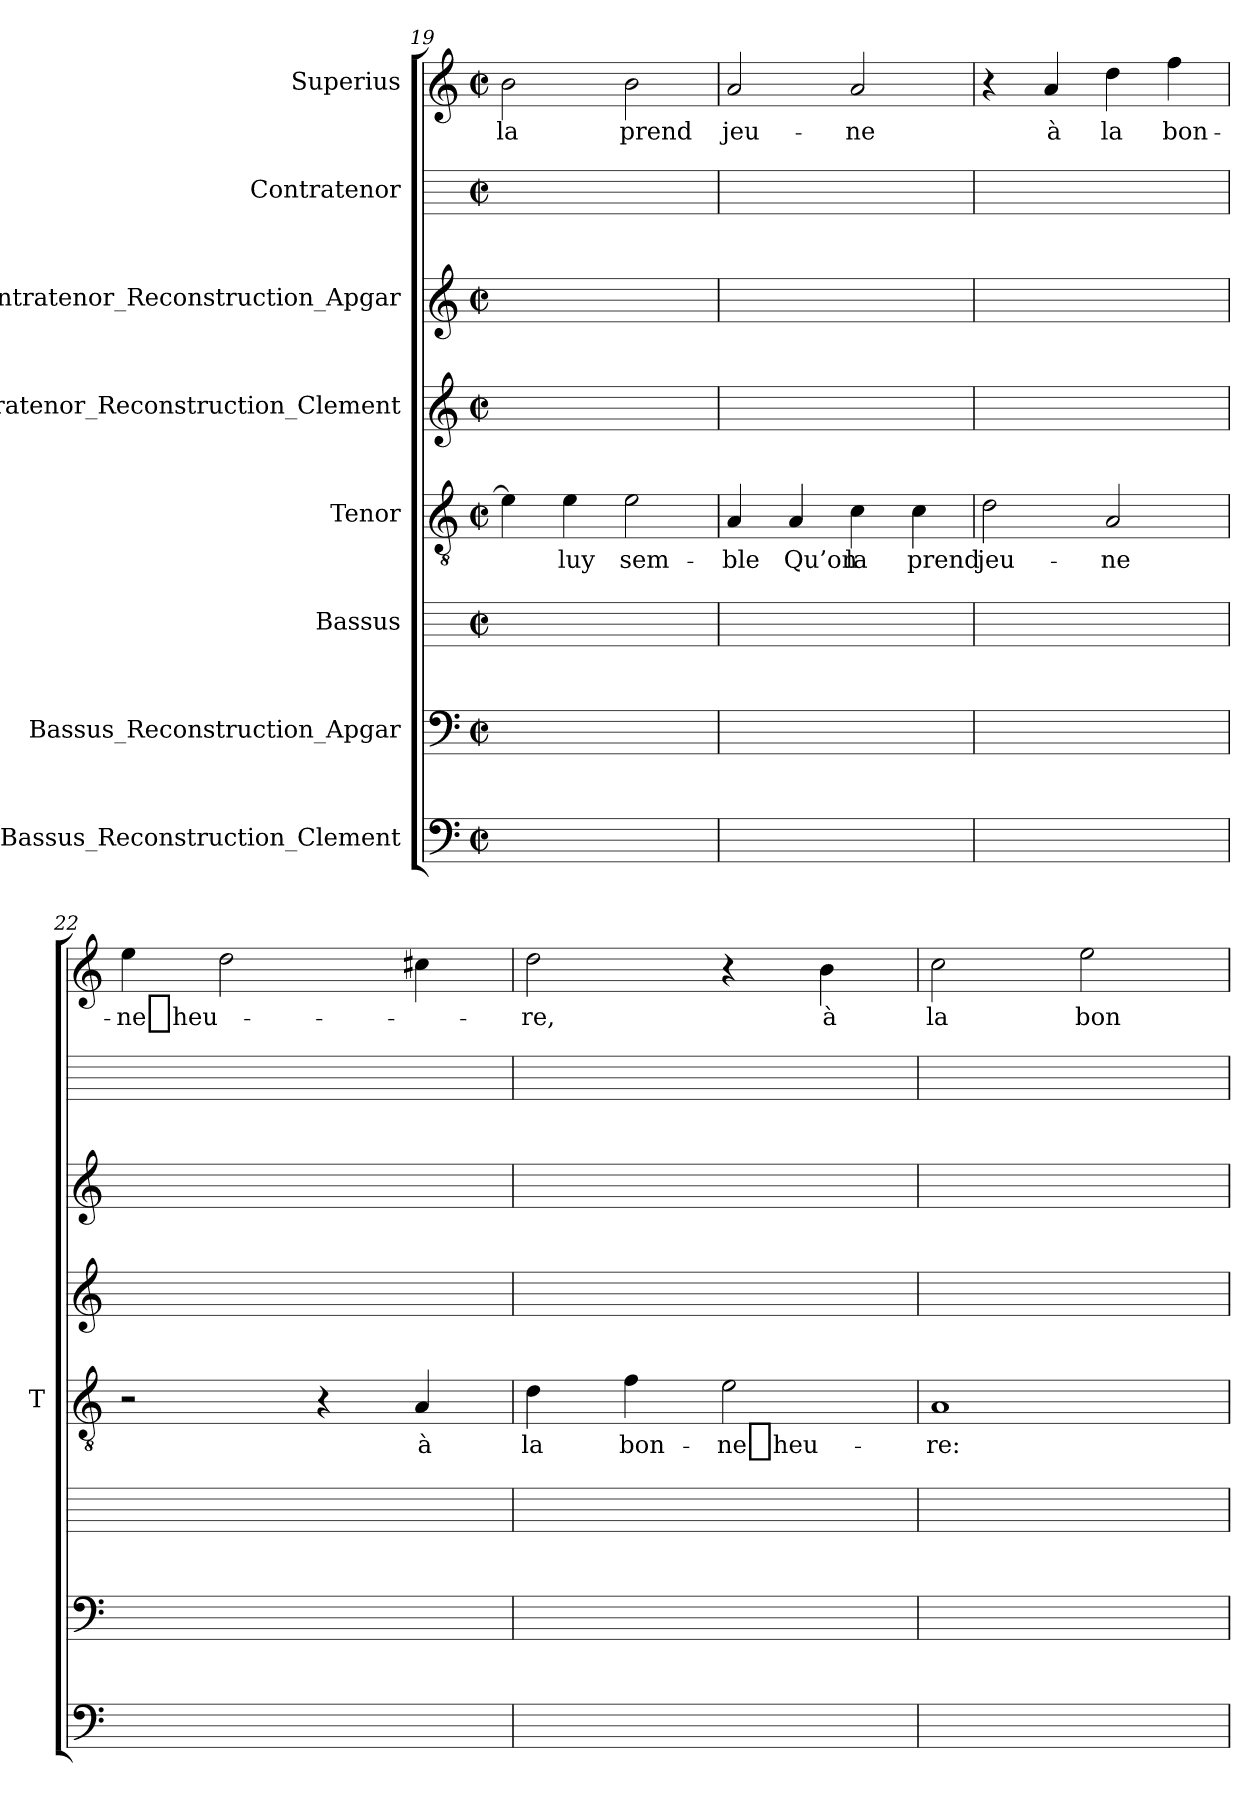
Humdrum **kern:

**kern	**kern	**kern	**kern	**text	**kern	**kern	**kern	**kern	**text
*part8	*part7	*part6	*part5	*part5	*part4	*part3	*part2	*part1	*part1
*staff8	*staff7	*staff6	*staff5	*staff5	*staff4	*staff3	*staff2	*staff1	*staff1
*I"Bassus_Reconstruction_Clement	*I"Bassus_Reconstruction_Apgar	*I"Bassus	*I"Tenor	*	*I"Contratenor_Reconstruction_Clement	*I"Contratenor_Reconstruction_Apgar	*I"Contratenor	*I"Superius	*
*	*	*	*I'T	*	*	*	*	*	*
*clefF4	*clefF4	*	*clefGv2	*	*clefG2	*clefG2	*	*clefG2	*
*k[]	*k[]	*	*k[]	*	*k[]	*k[]	*	*k[]	*
*C:	*C:	*	*C:	*	*C:	*C:	*	*C:	*
*M2/2	*M2/2	*M2/2	*M2/2	*	*M2/2	*M2/2	*M2/2	*M2/2	*
*met(c|)	*met(c|)	*met(c|)	*met(c|)	*	*met(c|)	*met(c|)	*met(c|)	*met(c|)	*
=19	=19	=19	=19	=19	=19	=19	=19	=19	=19
1ryy	1ryy	1ryy	4e]	.	1ryy	1ryy	1ryy	2b	-la
.	.	.	4e	-luy	.	.	.	.	.
.	.	.	2e	sem-	.	.	.	2b	-prend
=20	=20	=20	=20	=20	=20	=20	=20	=20	=20
1ryy	1ryy	1ryy	4A	-ble	1ryy	1ryy	1ryy	2a	jeu-
.	.	.	4A	-Qu’on	.	.	.	.	.
.	.	.	4c	-la	.	.	.	2a	-ne
.	.	.	4c	-prend	.	.	.	.	.
=21	=21	=21	=21	=21	=21	=21	=21	=21	=21
1ryy	1ryy	1ryy	2d	jeu-	1ryy	1ryy	1ryy	4r	.
.	.	.	.	.	.	.	.	4a	-à
.	.	.	2A	-ne	.	.	.	4dd	-la
.	.	.	.	.	.	.	.	4ff	bon-
!!LO:PB:g=z
=22	=22	=22	=22	=22	=22	=22	=22	=22	=22
1ryy	1ryy	1ryy	2r	.	1ryy	1ryy	1ryy	4ee	ne_heu-
.	.	.	.	.	.	.	.	2dd	.
.	.	.	4r	.	.	.	.	.	.
.	.	.	4A	-à	.	.	.	4cc#X	.
=23	=23	=23	=23	=23	=23	=23	=23	=23	=23
1ryy	1ryy	1ryy	4d	-la	1ryy	1ryy	1ryy	2dd	-re,
.	.	.	4f	bon-	.	.	.	.	.
.	.	.	2e	ne_heu-	.	.	.	4r	.
.	.	.	.	.	.	.	.	4b	-à
=24	=24	=24	=24	=24	=24	=24	=24	=24	=24
1ryy	1ryy	1ryy	1A	-re:	1ryy	1ryy	1ryy	2cc	-la
.	.	.	.	.	.	.	.	2ee	bon-
=	=	=	=	=	=	=	=	=	=
*-	*-	*-	*-	*-	*-	*-	*-	*-	*-
